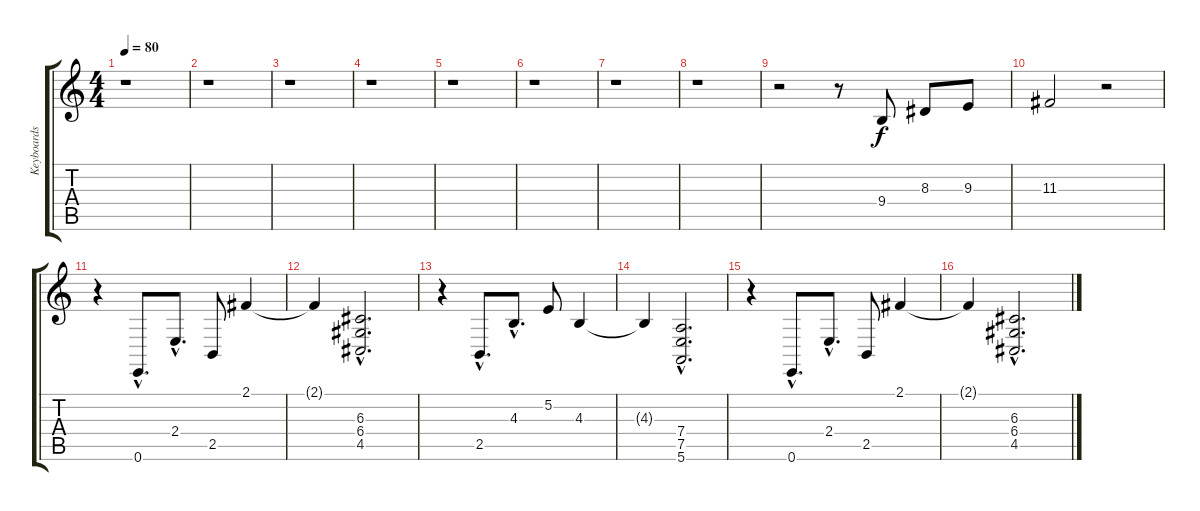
\track ("Keyboards" "Keyboards") {instrument brightacousticpiano}
\staff {score tabs}
\tuning (E4 B3 G3 D3 A2 E2) {hide}
\ts (4 4)
\tempo 80
\clef g2
\ks c
r.1{dy f} |
r.1 |
r.1 |
r.1 |
r.1 |
r.1 |
r.1 |
r.1 |
r.2 r.8 9.4.8 8.3.8 9.3.8 |
11.3.2 r.2 |
r.4 0.6{hac}.8{d} 2.4{hac}.8{d} 2.5.8 2.1.4 |
2.1{t}.4 (6.3{hac} 6.4{hac} 4.5{hac}).2{d} |
r.4 2.5{hac}.8{d} 4.3{hac}.8{d} 5.2.8 4.3.4 |
4.3{t}.4 (7.4{hac} 7.5{hac} 5.6{hac}).2{d} |
r.4 0.6{hac}.8{d} 2.4{hac}.8{d} 2.5.8 2.1.4 |
2.1{t}.4 (6.3{hac} 6.4{hac} 4.5{hac}).2{d}
